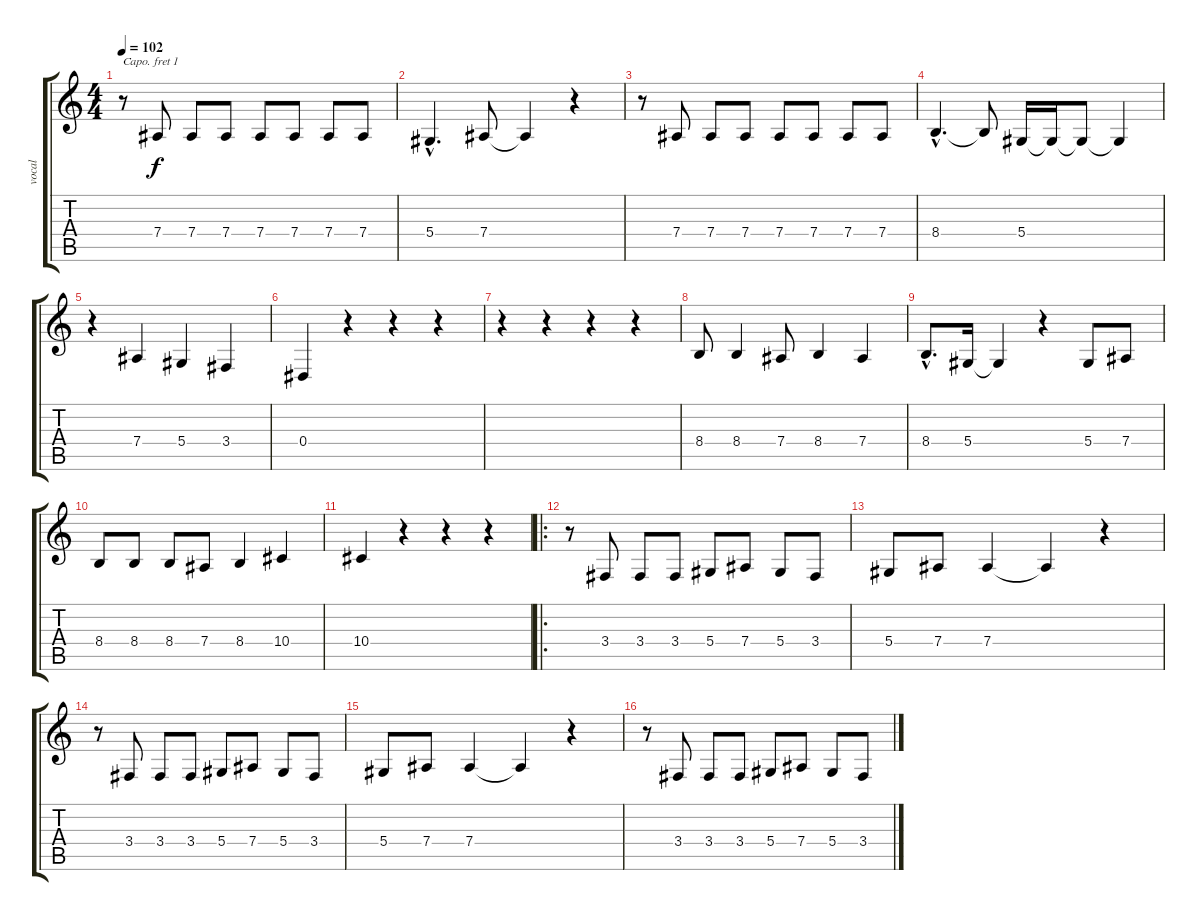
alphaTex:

\track ("vocal" "vocal") {instrument sitar}
\staff {score tabs}
\capo 1
\tuning (E4 B3 G3 D3 A2 E2) {hide}
\ts (4 4)
\tempo 102
\clef g2
\ks c
r.8{dy f} 7.4.8 7.4.8 7.4.8 7.4.8 7.4.8 7.4.8 7.4.8 |
5.4{hac}.4{d} 7.4.8 7.4{t}.4 r.4 |
r.8 7.4.8 7.4.8 7.4.8 7.4.8 7.4.8 7.4.8 7.4.8 |
8.4{hac}.4{d} 8.4{t}.8 5.4.16 5.4{t}.16 5.4{t}.8 5.4{t}.4 |
r.4 7.4.4 5.4.4 3.4.4 |
0.4.4 r.4 r.4 r.4 |
r.4 r.4 r.4 r.4 |
8.4.8 8.4.4 7.4.8 8.4.4 7.4.4 |
8.4{hac}.8{d} 5.4.16 5.4{t}.4 r.4 5.4.8 7.4.8 |
8.4.8 8.4.8 8.4.8 7.4.8 8.4.4 10.4.4 |
10.4.4 r.4 r.4 r.4 |
\ro
r.8 3.4.8 3.4.8 3.4.8 5.4.8 7.4.8 5.4.8 3.4.8 |
5.4.8 7.4.8 7.4.4 7.4{t}.4 r.4 |
r.8 3.4.8 3.4.8 3.4.8 5.4.8 7.4.8 5.4.8 3.4.8 |
5.4.8 7.4.8 7.4.4 7.4{t}.4 r.4 |
r.8 3.4.8 3.4.8 3.4.8 5.4.8 7.4.8 5.4.8 3.4.8
